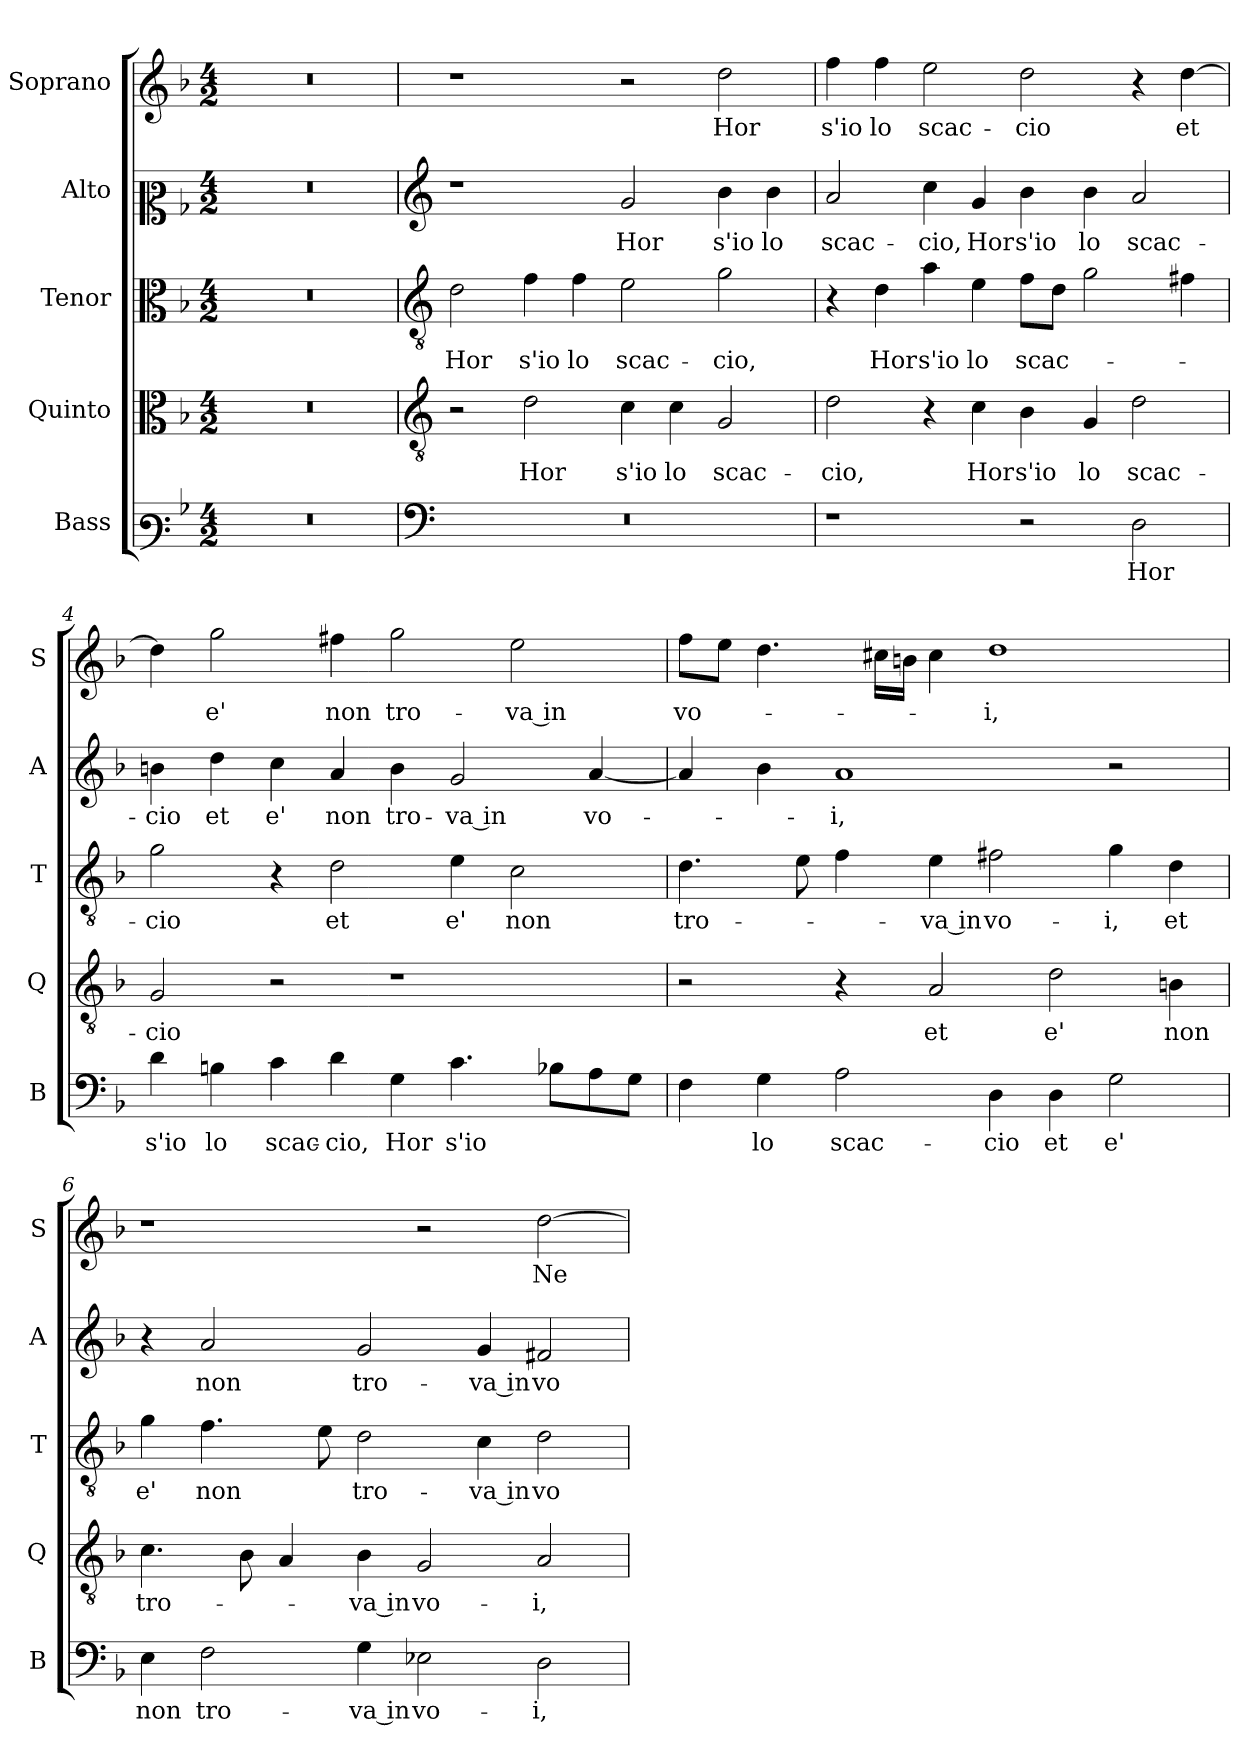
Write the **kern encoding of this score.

**kern	**text	**kern	**text	**kern	**text	**kern	**text	**kern	**text
*part5	*part5	*part4	*part4	*part3	*part3	*part2	*part2	*part1	*part1
*staff5	*staff5	*staff4	*staff4	*staff3	*staff3	*staff2	*staff2	*staff1	*staff1
*I"Bass	*	*I"Quinto	*	*I"Tenor	*	*I"Alto	*	*I"Soprano	*
*I'B	*	*I'Q	*	*I'T	*	*I'A	*	*I'S	*
*clefF3	*	*clefC3	*	*clefC3	*	*clefC2	*	*clefG2	*
*k[b-]	*	*k[b-]	*	*k[b-]	*	*k[b-]	*	*k[b-]	*
*F:	*	*F:	*	*F:	*	*F:	*	*F:	*
*M4/2	*	*M4/2	*	*M4/2	*	*M4/2	*	*M4/2	*
=1	=1	=1	=1	=1	=1	=1	=1	=1	=1
0r	.	0r	.	0r	.	0r	.	0r	.
=2	=2	=2	=2	=2	=2	=2	=2	=2	=2
*clefF4	*	*clefGv2	*	*clefGv2	*	*clefG2	*	*	*
!	!	!	!	!	!LO:LY:b	!	!	!	!
0r	.	2r	.	2d\	Hor	1r	.	1r	.
!	!	!	!LO:LY:b	!	!LO:LY:b	!	!	!	!
.	.	2d\	Hor	4f\	s'io	.	.	.	.
!	!	!	!	!	!LO:LY:b	!	!	!	!
.	.	.	.	4f\	lo	.	.	.	.
!	!	!	!LO:LY:b	!	!LO:LY:b	!	!LO:LY:b	!	!
.	.	4c\	s'io	2e\	scac-	2g/	Hor	2r	.
!	!	!	!LO:LY:b	!	!	!	!	!	!
.	.	4c\	lo	.	.	.	.	.	.
!	!	!	!LO:LY:b	!	!LO:LY:b	!	!LO:LY:b	!	!LO:LY:b
.	.	2G/	scac-	2g\	-cio,	4b-\	s'io	2dd\	Hor
!	!	!	!	!	!	!	!LO:LY:b	!	!
.	.	.	.	.	.	4b-\	lo	.	.
=3	=3	=3	=3	=3	=3	=3	=3	=3	=3
!	!	!	!LO:LY:b	!	!	!	!LO:LY:b	!	!LO:LY:b
1r	.	2d\	-cio,	4r	.	2a/	scac-	4ff\	s'io
!	!	!	!	!	!LO:LY:b	!	!	!	!LO:LY:b
.	.	.	.	4d\	Hor	.	.	4ff\	lo
!	!	!	!	!	!LO:LY:b	!	!LO:LY:b	!	!LO:LY:b
.	.	4r	.	4a\	s'io	4cc\	-cio,	2ee\	scac-
!	!	!	!LO:LY:b	!	!LO:LY:b	!	!LO:LY:b	!	!
.	.	4c\	Hor	4e\	lo	4g/	Hor	.	.
!	!	!	!LO:LY:b	!	!LO:LY:b	!	!LO:LY:b	!	!LO:LY:b
2r	.	4B-\	s'io	8f\L	scac-	4b-\	s'io	2dd\	-cio
.	.	.	.	8d\J	.	.	.	.	.
!	!	!	!LO:LY:b	!	!	!	!LO:LY:b	!	!
.	.	4G/	lo	2g\	.	4b-\	lo	.	.
!	!LO:LY:b	!	!LO:LY:b	!	!	!	!LO:LY:b	!	!
2D\	Hor	2d\	scac-	.	.	2a/	scac-	4r	.
!	!	!	!	!	!	!	!	!	!LO:LY:b
.	.	.	.	4f#X\	.	.	.	[4dd\	et
!!LO:LB:g=z
=4	=4	=4	=4	=4	=4	=4	=4	=4	=4
!	!LO:LY:b	!	!LO:LY:b	!	!LO:LY:b	!	!LO:LY:b	!	!
4d\	s'io	2G/	-cio	2g\	-cio	4bn\	-cio	4dd\]	.
!	!LO:LY:b	!	!	!	!	!	!LO:LY:b	!	!LO:LY:b
4Bn\	lo	.	.	.	.	4dd\	et	2gg\	e'
!	!LO:LY:b	!	!	!	!	!	!LO:LY:b	!	!
4c\	scac-	2r	.	4r	.	4cc\	e'	.	.
!	!LO:LY:b	!	!	!	!LO:LY:b	!	!LO:LY:b	!	!LO:LY:b
4d\	-cio,	.	.	2d\	et	4a/	non	4ff#X\	non
!	!LO:LY:b	!	!	!	!	!	!LO:LY:b	!	!LO:LY:b
4G\	Hor	1r	.	.	.	4b\	tro-	2gg\	tro-
!	!LO:LY:b	!	!	!	!LO:LY:b	!	!LO:LY:b	!	!
4.c\	s'io	.	.	4e\	e'	2g/	-va in	.	.
!	!	!	!	!	!LO:LY:b	!	!	!	!LO:LY:b
.	.	.	.	2c\	non	.	.	2ee\	-va in
8B-X\L	.	.	.	.	.	.	.	.	.
!	!	!	!	!	!	!	!LO:LY:b	!	!
8A\	.	.	.	.	.	[4a/	vo-	.	.
8G\J	.	.	.	.	.	.	.	.	.
=5	=5	=5	=5	=5	=5	=5	=5	=5	=5
!	!	!	!	!	!LO:LY:b	!	!	!	!LO:LY:b
4F\	.	2r	.	4.d\	tro-	4a/]	.	8ff\L	vo-
.	.	.	.	.	.	.	.	8ee\J	.
!	!LO:LY:b	!	!	!	!	!	!	!	!
4G\	lo	.	.	.	.	4b-\	.	4.dd\	.
.	.	.	.	8e\	.	.	.	.	.
!	!LO:LY:b	!	!	!	!	!	!LO:LY:b	!	!
2A\	scac-	4r	.	4f\	.	1a	-i,	.	.
.	.	.	.	.	.	.	.	16cc#X\LL	.
.	.	.	.	.	.	.	.	16bn\JJ	.
!	!	!	!LO:LY:b	!	!LO:LY:b	!	!	!	!
.	.	2A/	et	4e\	-va in	.	.	4cc#\	.
!	!LO:LY:b	!	!	!	!LO:LY:b	!	!	!	!LO:LY:b
4D\	-cio	.	.	2f#X\	vo-	.	.	1dd	-i,
!	!LO:LY:b	!	!LO:LY:b	!	!	!	!	!	!
4D\	et	2d\	e'	.	.	.	.	.	.
!	!LO:LY:b	!	!	!	!LO:LY:b	!	!	!	!
2G\	e'	.	.	4g\	-i,	2r	.	.	.
!	!	!	!LO:LY:b	!	!LO:LY:b	!	!	!	!
.	.	4Bn\	non	4d\	et	.	.	.	.
=6	=6	=6	=6	=6	=6	=6	=6	=6	=6
!	!LO:LY:b	!	!LO:LY:b	!	!LO:LY:b	!	!	!	!
4E\	non	4.c\	tro-	4g\	e'	4r	.	1r	.
!	!LO:LY:b	!	!	!	!LO:LY:b	!	!LO:LY:b	!	!
2F\	tro-	.	.	4.f\	non	2a/	non	.	.
.	.	8B-\	.	.	.	.	.	.	.
.	.	4A/	.	.	.	.	.	.	.
.	.	.	.	8e\	.	.	.	.	.
!	!LO:LY:b	!	!LO:LY:b	!	!LO:LY:b	!	!LO:LY:b	!	!
4G\	-va in	4B-\	-va in	2d\	tro-	2g/	tro-	.	.
!	!LO:LY:b	!	!LO:LY:b	!	!	!	!	!	!
2E-X\	vo-	2G/	vo-	.	.	.	.	2r	.
!	!	!	!	!	!LO:LY:b	!	!LO:LY:b	!	!
.	.	.	.	4c\	-va in	4g/	-va in	.	.
!	!LO:LY:b	!	!LO:LY:b	!	!LO:LY:b	!	!LO:LY:b	!	!LO:LY:b
2D\	-i,	2A/	-i,	2d\	vo-	2f#X/	vo-	[2dd\	Ne
=	=	=	=	=	=	=	=	=	=
*-	*-	*-	*-	*-	*-	*-	*-	*-	*-
